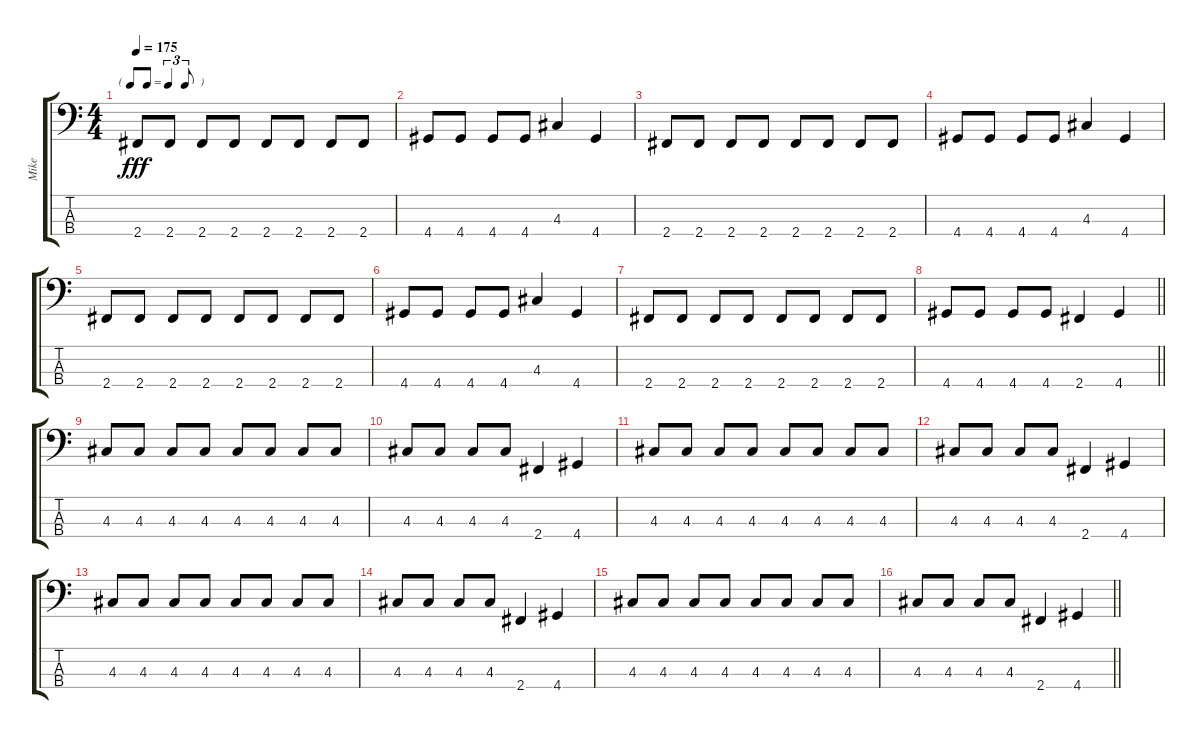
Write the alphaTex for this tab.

\track ("Mike" "Mike") {instrument electricbasspick}
\staff {score tabs}
\tuning (G2 D2 A1 E1) {hide}
\ts (4 4)
\tf triplet8th
\tempo 175
\clef f4
\ks c
2.4.8{dy fff} 2.4.8 2.4.8 2.4.8 2.4.8 2.4.8 2.4.8 2.4.8 |
4.4.8 4.4.8 4.4.8 4.4.8 4.3.4 4.4.4 |
2.4.8 2.4.8 2.4.8 2.4.8 2.4.8 2.4.8 2.4.8 2.4.8 |
4.4.8 4.4.8 4.4.8 4.4.8 4.3.4 4.4.4 |
2.4.8 2.4.8 2.4.8 2.4.8 2.4.8 2.4.8 2.4.8 2.4.8 |
4.4.8 4.4.8 4.4.8 4.4.8 4.3.4 4.4.4 |
2.4.8 2.4.8 2.4.8 2.4.8 2.4.8 2.4.8 2.4.8 2.4.8 |
\barLineRight lightlight
4.4.8 4.4.8 4.4.8 4.4.8 2.4.4 4.4.4 |
4.3.8 4.3.8 4.3.8 4.3.8 4.3.8 4.3.8 4.3.8 4.3.8 |
4.3.8 4.3.8 4.3.8 4.3.8 2.4.4 4.4.4 |
4.3.8 4.3.8 4.3.8 4.3.8 4.3.8 4.3.8 4.3.8 4.3.8 |
4.3.8 4.3.8 4.3.8 4.3.8 2.4.4 4.4.4 |
4.3.8 4.3.8 4.3.8 4.3.8 4.3.8 4.3.8 4.3.8 4.3.8 |
4.3.8 4.3.8 4.3.8 4.3.8 2.4.4 4.4.4 |
4.3.8 4.3.8 4.3.8 4.3.8 4.3.8 4.3.8 4.3.8 4.3.8 |
\barLineRight lightlight
4.3.8 4.3.8 4.3.8 4.3.8 2.4.4 4.4.4
